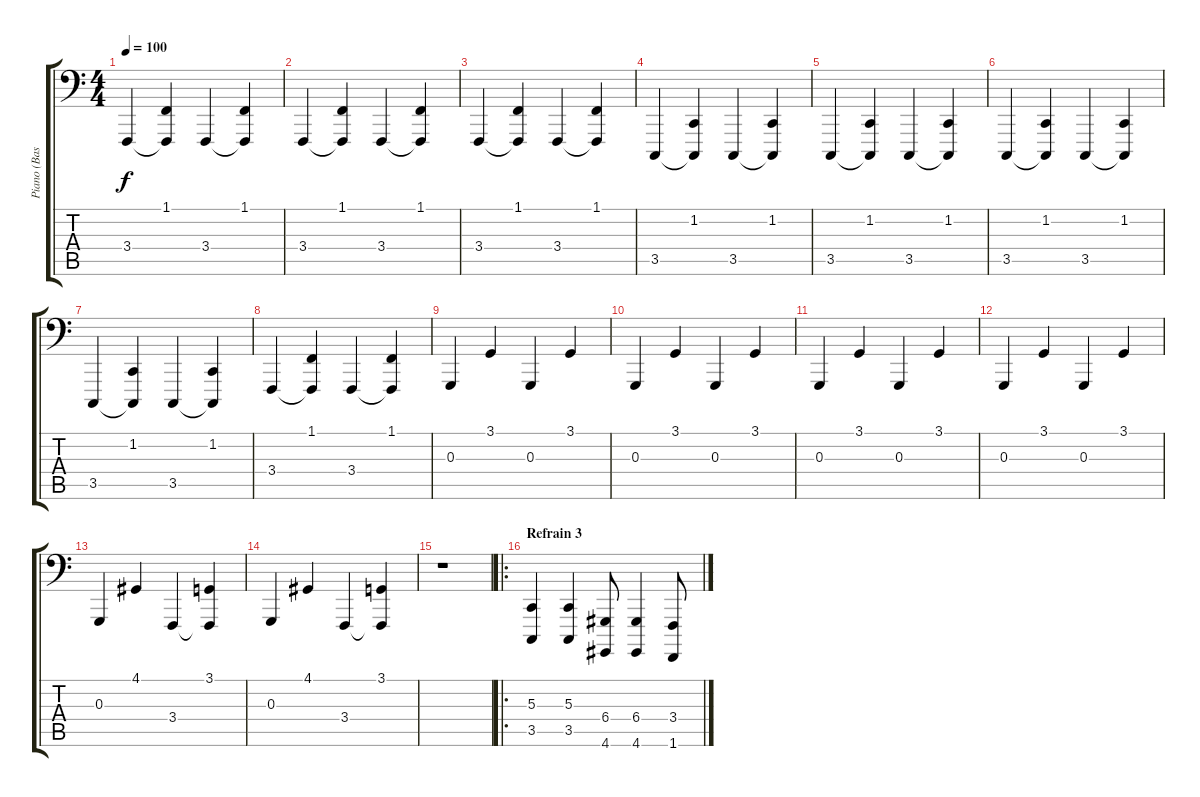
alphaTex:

\track ("Piano (Basse)" "Piano (Bas") {instrument acousticgrandpiano}
\staff {score tabs}
\tuning (E2 B1 G1 D1 A0 E0) {hide}
\ts (4 4)
\tempo 100
\clef f4
\ks c
3.4.4{dy f} (1.1 3.4{t}).4 3.4.4 (1.1 3.4{t}).4 |
3.4.4 (1.1 3.4{t}).4 3.4.4 (1.1 3.4{t}).4 |
3.4.4 (1.1 3.4{t}).4 3.4.4 (1.1 3.4{t}).4 |
3.5.4 (1.2 3.5{t}).4 3.5.4 (1.2 3.5{t}).4 |
3.5.4 (1.2 3.5{t}).4 3.5.4 (1.2 3.5{t}).4 |
3.5.4 (1.2 3.5{t}).4 3.5.4 (1.2 3.5{t}).4 |
3.5.4 (1.2 3.5{t}).4 3.5.4 (1.2 3.5{t}).4 |
3.4.4 (1.1 3.4{t}).4 3.4.4 (1.1 3.4{t}).4 |
0.3.4 3.1.4 0.3.4 3.1.4 |
0.3.4 3.1.4 0.3.4 3.1.4 |
0.3.4 3.1.4 0.3.4 3.1.4 |
0.3.4 3.1.4 0.3.4 3.1.4 |
0.3.4 4.1.4 3.4.4 (3.1 3.4{t}).4 |
0.3.4 4.1.4 3.4.4 (3.1 3.4{t}).4 |
r.1 |
\ro
\section ("" "Refrain 3")
(5.3 3.5).4 (5.3 3.5).4 (6.4 4.6).8 (6.4 4.6).4 (3.4 1.6).8
